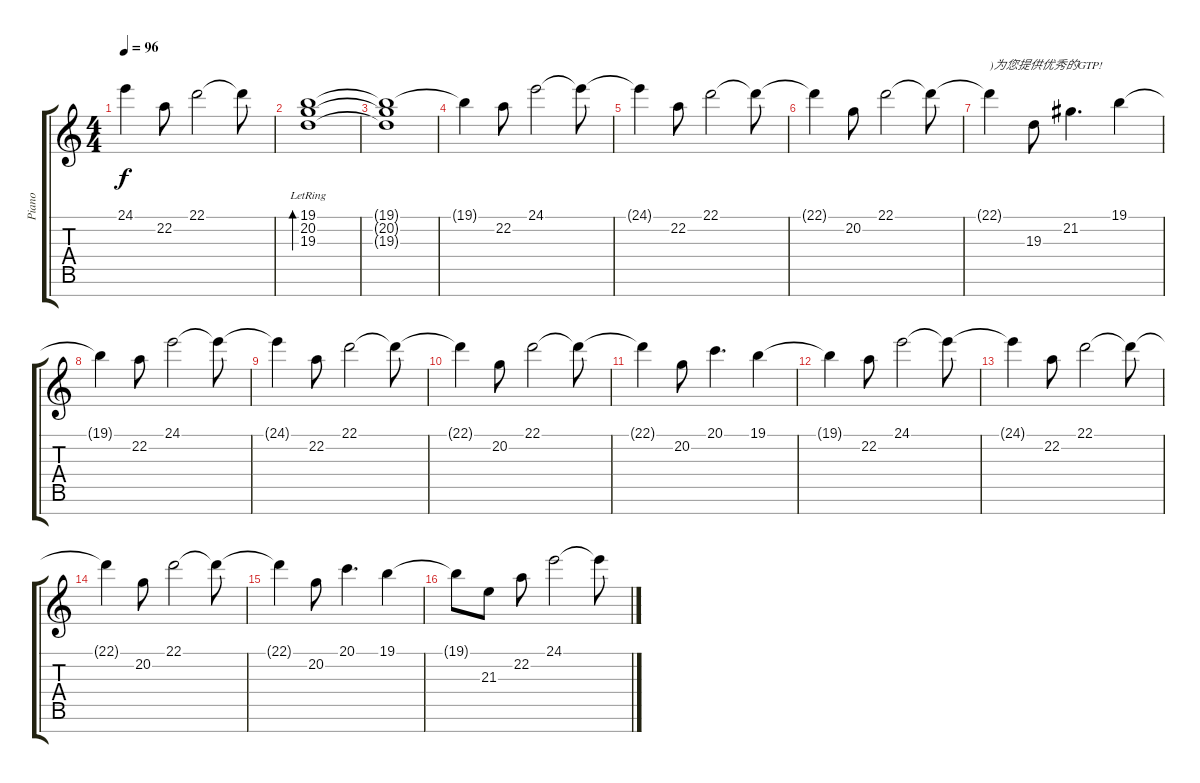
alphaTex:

\track ("Piano" "Piano") {instrument acousticgrandpiano}
\staff {score tabs}
\tuning (E4 B3 G3 D3 A2 E2 B1) {hide}
\ts (4 4)
\tempo 96
\clef g2
\ks c
24.1{t}.4{dy f} 22.2.8 22.1.2 22.1{t}.8 |
(19.1{lr} 20.2{lr} 19.3{lr}).1{bd 240} |
(19.1{t} 20.2{t} 19.3{t}).1 |
19.1{t}.4 22.2.8 24.1.2 24.1{t}.8 |
24.1{t}.4 22.2.8 22.1.2 22.1{t}.8 |
22.1{t}.4 20.2.8 22.1.2 22.1{t}.8 |
22.1{t}.4{txt ")为您提供优秀的GTP!"} 19.3.8 21.2.4{d} 19.1.4 |
19.1{t}.4 22.2.8 24.1.2 24.1{t}.8 |
24.1{t}.4 22.2.8 22.1.2 22.1{t}.8 |
22.1{t}.4 20.2.8 22.1.2 22.1{t}.8 |
22.1{t}.4 20.2.8 20.1.4{d} 19.1.4 |
19.1{t}.4 22.2.8 24.1.2 24.1{t}.8 |
24.1{t}.4 22.2.8 22.1.2 22.1{t}.8 |
22.1{t}.4 20.2.8 22.1.2 22.1{t}.8 |
22.1{t}.4 20.2.8 20.1.4{d} 19.1.4 |
19.1{t}.8 21.3.8 22.2.8 24.1.2 24.1{t}.8
